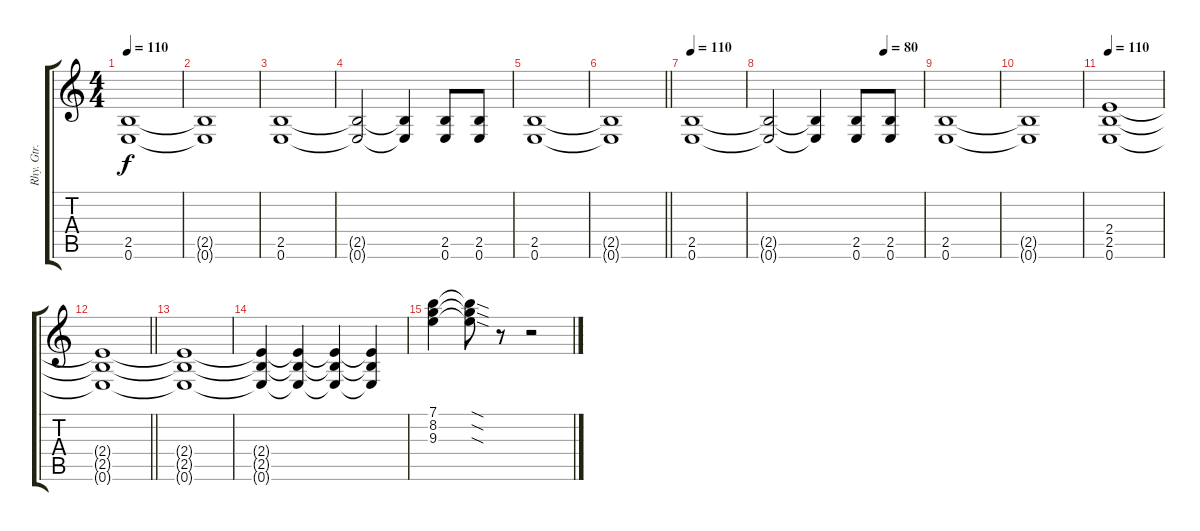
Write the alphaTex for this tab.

\track ("Rhy. Gtr. 2" "Rhy. Gtr. ") {instrument distortionguitar}
\staff {score tabs}
\tuning (E4 B3 G3 D3 A2 E2) {hide}
\ts (4 4)
\tempo 110
\clef g2
\ks c
(2.5 0.6).1{dy f} |
(2.5{t} 0.6{t}).1 |
(2.5 0.6).1 |
(2.5{t} 0.6{t}).2 (2.5{t} 0.6{t}).4 (2.5 0.6).8 (2.5 0.6).8 |
(2.5 0.6).1 |
\barLineRight lightlight
(2.5{t} 0.6{t}).1 |
\tempo 110
(2.5 0.6).1 |
\tempo (80 0.75)
(2.5{t} 0.6{t}).2 (2.5{t} 0.6{t}).4 (2.5 0.6).8 (2.5 0.6).8 |
(2.5 0.6).1 |
(2.5{t} 0.6{t}).1 |
\tempo 110
(2.4 2.5 0.6).1 |
\barLineRight lightlight
(2.4{t} 2.5{t} 0.6{t}).1 |
(2.4{t} 2.5{t} 0.6{t}).1 |
(2.4{t} 2.5{t} 0.6{t}).4 (2.4{t} 2.5{t} 0.6{t}).4 (2.4{t} 2.5{t} 0.6{t}).4 (2.4{t} 2.5{t} 0.6{t}).4 |
(7.1 8.2 9.3).4 (7.1{sod t} 8.2{sod t} 9.3{sod t}).8 r.8 r.2
